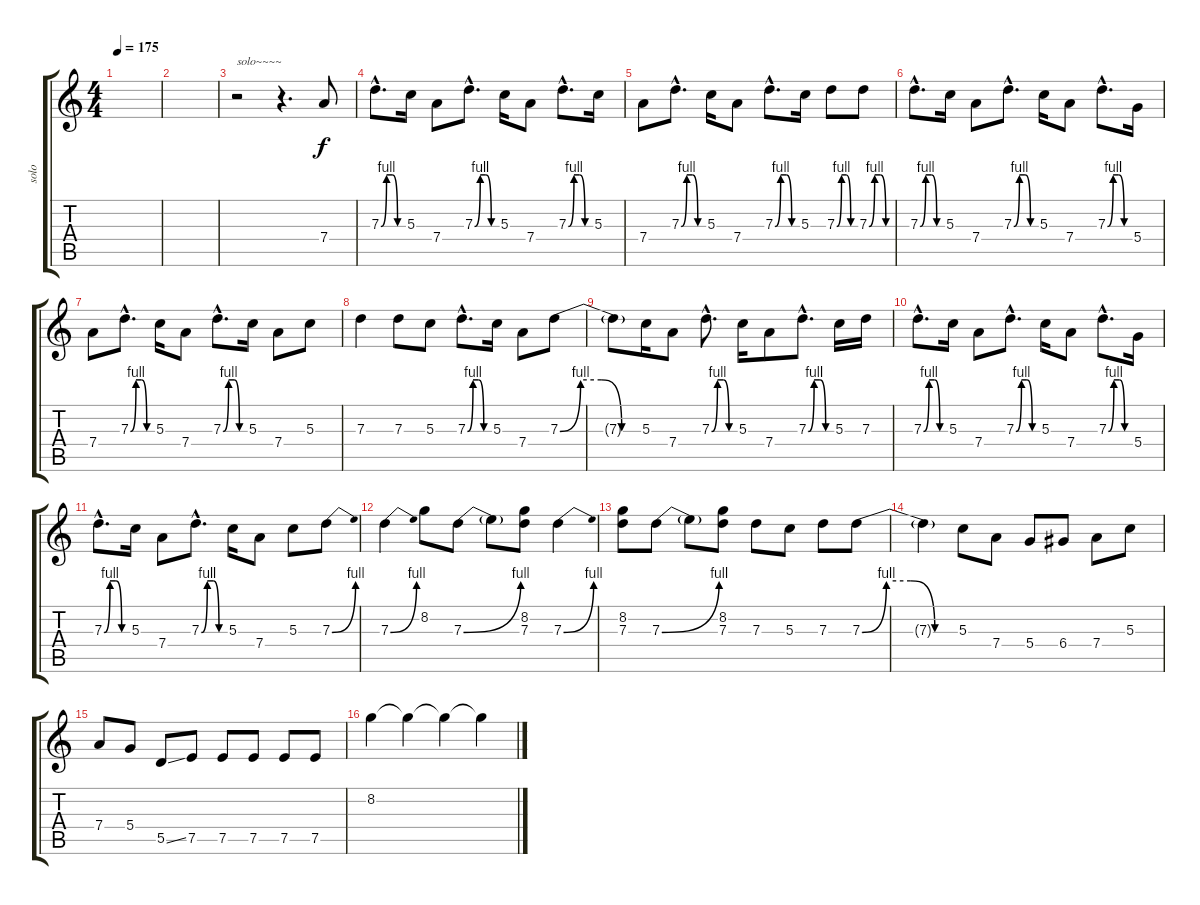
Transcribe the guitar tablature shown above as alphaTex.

\track ("solo" "solo") {instrument distortionguitar}
\staff {score tabs}
\tuning (E4 B3 G3 D3 A2 E2) {hide}
\ts (4 4)
\tempo 175
\clef g2
\ks c
|
|
r.2{txt "solo~~~~"} r.4{d} 7.4.8 |
7.3{be (custom 0 0 15 4 30 4 45 0 60 0) hac}.8{d} 5.3.16 7.4.8 7.3{be (custom 0 0 15 4 30 4 45 0 60 0) hac}.8{d} 5.3.16 7.4.8 7.3{be (custom 0 0 15 4 30 4 45 0 60 0) hac}.8{d} 5.3.16 |
7.4.8 7.3{be (custom 0 0 15 4 30 4 45 0 60 0) hac}.8{d} 5.3.16 7.4.8 7.3{be (custom 0 0 15 4 30 4 45 0 60 0) hac}.8{d} 5.3.16 7.3{be (custom 0 0 15 4 30 4 45 0 60 0)}.8 7.3{be (custom 0 0 15 4 30 4 45 0 60 0)}.8 |
7.3{be (custom 0 0 15 4 30 4 45 0 60 0) hac}.8{d} 5.3.16 7.4.8 7.3{be (custom 0 0 15 4 30 4 45 0 60 0) hac}.8{d} 5.3.16 7.4.8 7.3{be (custom 0 0 15 4 30 4 45 0 60 0) hac}.8{d} 5.4.16 |
7.4.8 7.3{be (custom 0 0 15 4 30 4 45 0 60 0) hac}.8{d} 5.3.16 7.4.8 7.3{be (custom 0 0 15 4 30 4 45 0 60 0) hac}.8{d} 5.3.16 7.4.8 5.3.8 |
7.3.4 7.3.8 5.3.8 7.3{be (custom 0 0 15 4 30 4 45 0 60 0) hac}.8{d} 5.3.16 7.4.8 7.3{be (custom 0 0 15 4 30 4 45 0 60 0)}.8 |
7.3{t}.8 5.3.16 7.4.8 7.3{be (custom 0 0 15 4 30 4 45 0 60 0) hac}.8{d} 5.3.16 7.4.8 7.3{be (custom 0 0 15 4 30 4 45 0 60 0) hac}.8{d} 5.3.16 7.3.16 |
7.3{be (custom 0 0 15 4 30 4 45 0 60 0) hac}.8{d} 5.3.16 7.4.8 7.3{be (custom 0 0 15 4 30 4 45 0 60 0) hac}.8{d} 5.3.16 7.4.8 7.3{be (custom 0 0 15 4 30 4 45 0 60 0) hac}.8{d} 5.4.16 |
7.3{be (custom 0 0 15 4 30 4 45 0 60 0) hac}.8{d} 5.3.16 7.4.8 7.3{be (custom 0 0 15 4 30 4 45 0 60 0) hac}.8{d} 5.3.16 7.4.8 5.3.8 7.3{be (bend 0 0 60 4)}.8 |
7.3{be (bend 0 0 60 4)}.4 8.2.8 7.3{be (bend 0 0 60 4)}.8 7.3{t}.8 (8.2 7.3).8 7.3{be (bend 0 0 60 4)}.4 |
(8.2 7.3).8 7.3{be (bend 0 0 60 4)}.8 7.3{t}.8 (8.2 7.3).8 7.3.8 5.3.8 7.3.8 7.3{be (custom 0 0 15 4 30 4 45 0 60 0)}.8 |
7.3{t}.4 5.3.8 7.4.8 5.4.8 6.4.8 7.4.8 5.3.8 |
7.4.8 5.4.8 5.5{ss}.8 7.5.8 7.5.8 7.5.8 7.5.8 7.5.8 |
8.2.4 8.2{t}.4 8.2{t}.4 8.2{t}.4
